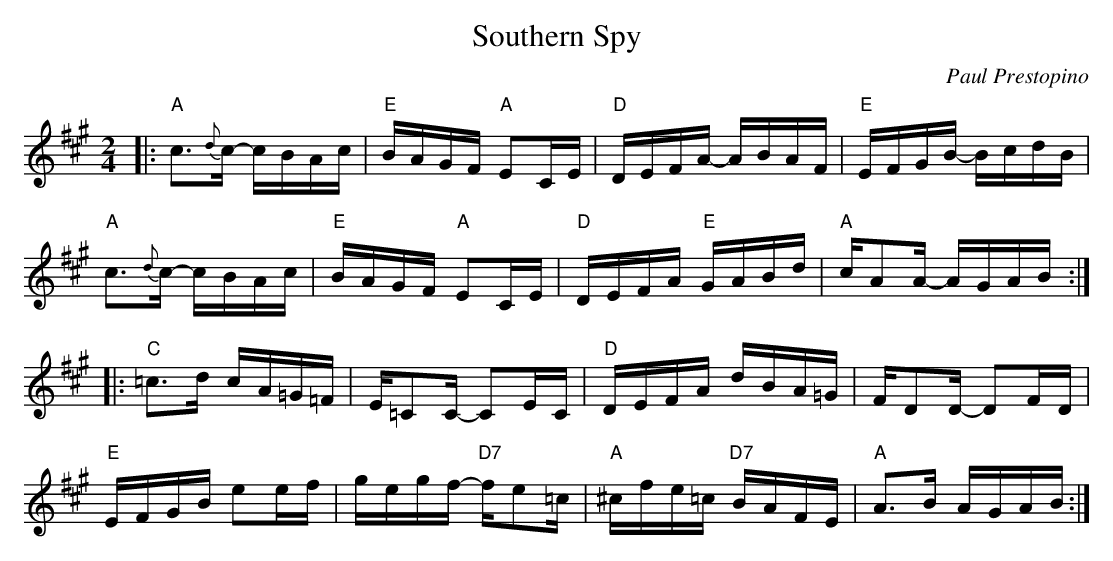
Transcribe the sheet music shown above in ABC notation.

X:1
T: Southern Spy
C: Paul Prestopino
M: 2/4
L: 1/16
K: A
|:\
"A"c3{d}c- cBAc|"E"BAGF "A"E2CE|"D"DEFA- ABAF|"E"EFGB- BcdB|
"A"c3{d}c- cBAc|"E"BAGF "A"E2CE|"D"DEFA "E"GABd|"A"cA2A- AGAB:|
|:\
"C"=c3d cA=G=F|E=C2C- C2EC|"D"DEFA dBA=G|FD2D- D2FD|
"E"EFGB e2ef|gegf- "D7"fe2=c|"A"^cfe=c "D7"BAFE|"A"A3B AGAB:|
